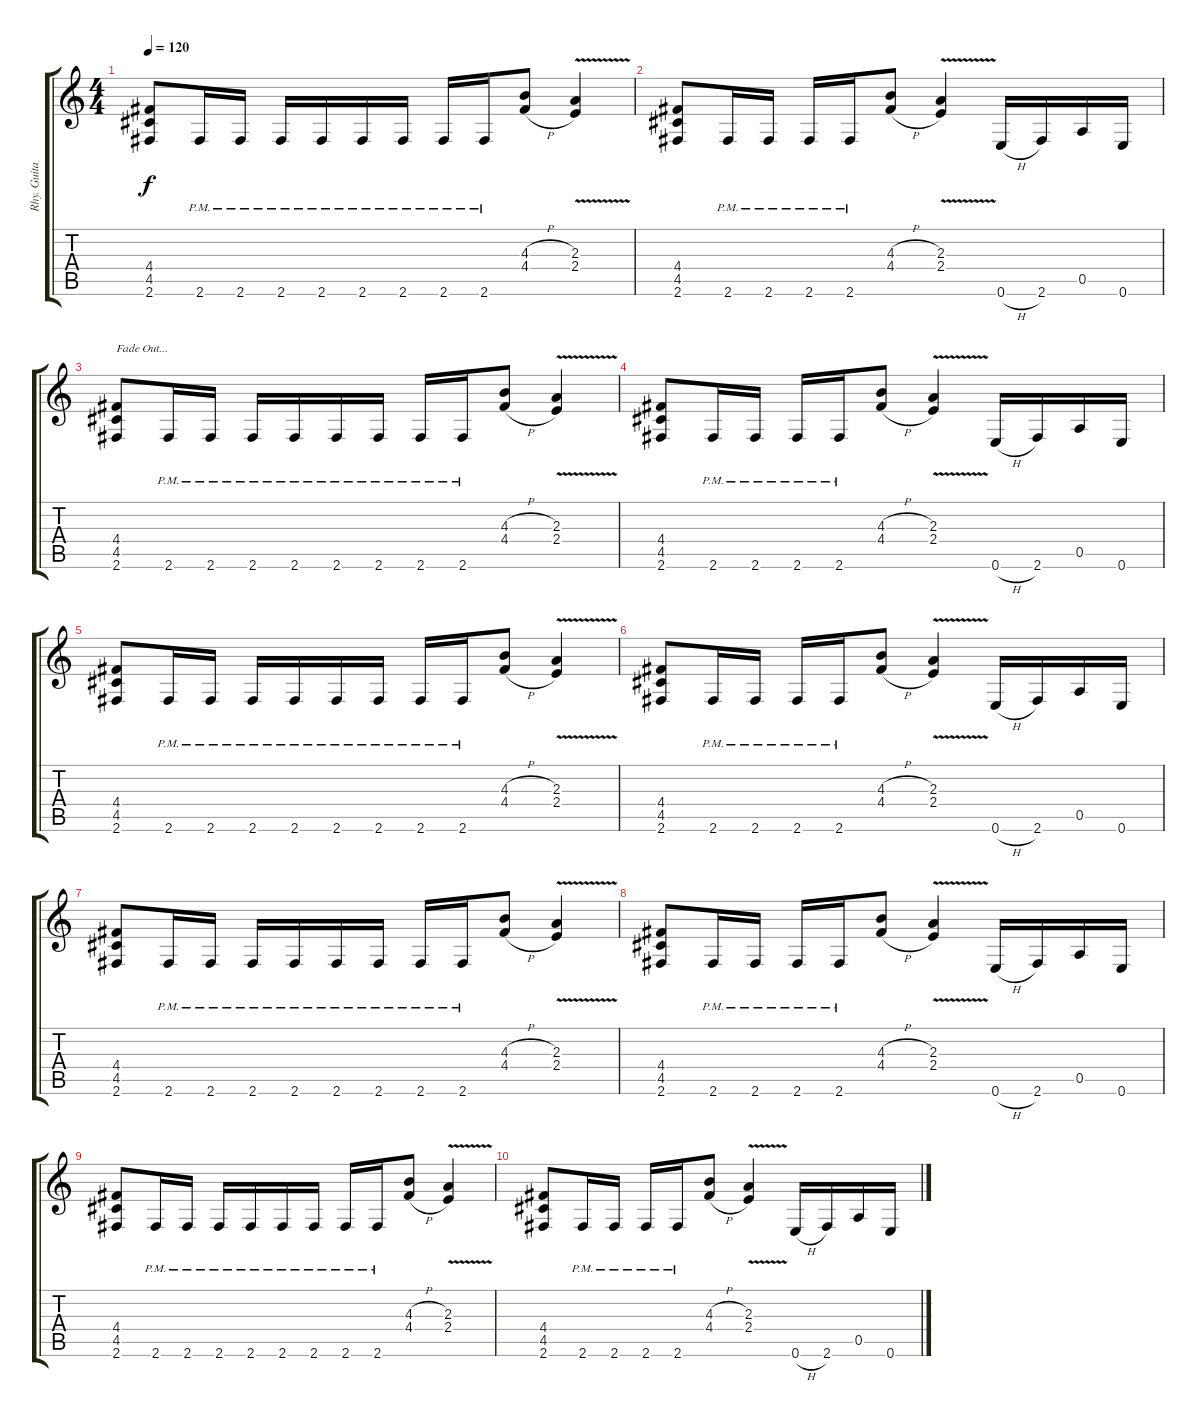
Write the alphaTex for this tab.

\track ("Rhy. Guitar 1" "Rhy. Guita") {instrument distortionguitar}
\staff {score tabs}
\tuning (E4 B3 G3 D3 A2 E2) {hide}
\ts (4 4)
\tempo 120
\clef g2
\ks c
(4.4 4.5 2.6).8{dy f} 2.6{pm}.16 2.6{pm}.16 2.6{pm}.16 2.6{pm}.16 2.6{pm}.16 2.6{pm}.16 2.6{pm}.16 2.6{pm}.16 (4.3{h} 4.4{h}).8 (2.3{v} 2.4).4 |
(4.4 4.5 2.6).8 2.6{pm}.16 2.6{pm}.16 2.6{pm}.16 2.6{pm}.16 (4.3{h} 4.4{h}).8 (2.3{v} 2.4).4 0.6{h}.16 2.6.16 0.5.16 0.6.16 |
(4.4 4.5 2.6).8{txt "Fade Out..." volume 6} 2.6{pm}.16 2.6{pm}.16 2.6{pm}.16 2.6{pm}.16 2.6{pm}.16 2.6{pm}.16 2.6{pm}.16 2.6{pm}.16 (4.3{h} 4.4{h}).8 (2.3{v} 2.4).4 |
(4.4 4.5 2.6).8 2.6{pm}.16 2.6{pm}.16 2.6{pm}.16 2.6{pm}.16 (4.3{h} 4.4{h}).8 (2.3{v} 2.4).4 0.6{h}.16 2.6.16 0.5.16 0.6.16 |
(4.4 4.5 2.6).8 2.6{pm}.16 2.6{pm}.16 2.6{pm}.16 2.6{pm}.16 2.6{pm}.16 2.6{pm}.16 2.6{pm}.16 2.6{pm}.16 (4.3{h} 4.4{h}).8 (2.3{v} 2.4).4 |
(4.4 4.5 2.6).8 2.6{pm}.16 2.6{pm}.16 2.6{pm}.16 2.6{pm}.16 (4.3{h} 4.4{h}).8 (2.3{v} 2.4).4 0.6{h}.16 2.6.16 0.5.16 0.6.16 |
(4.4 4.5 2.6).8{volume 1} 2.6{pm}.16 2.6{pm}.16 2.6{pm}.16 2.6{pm}.16 2.6{pm}.16 2.6{pm}.16 2.6{pm}.16 2.6{pm}.16 (4.3{h} 4.4{h}).8 (2.3{v} 2.4).4 |
(4.4 4.5 2.6).8 2.6{pm}.16 2.6{pm}.16 2.6{pm}.16 2.6{pm}.16 (4.3{h} 4.4{h}).8 (2.3{v} 2.4).4 0.6{h}.16 2.6.16 0.5.16 0.6.16 |
(4.4 4.5 2.6).8 2.6{pm}.16 2.6{pm}.16 2.6{pm}.16 2.6{pm}.16 2.6{pm}.16 2.6{pm}.16 2.6{pm}.16 2.6{pm}.16 (4.3{h} 4.4{h}).8 (2.3{v} 2.4).4 |
(4.4 4.5 2.6).8 2.6{pm}.16 2.6{pm}.16 2.6{pm}.16 2.6{pm}.16 (4.3{h} 4.4{h}).8 (2.3{v} 2.4).4 0.6{h}.16 2.6.16 0.5.16 0.6.16
